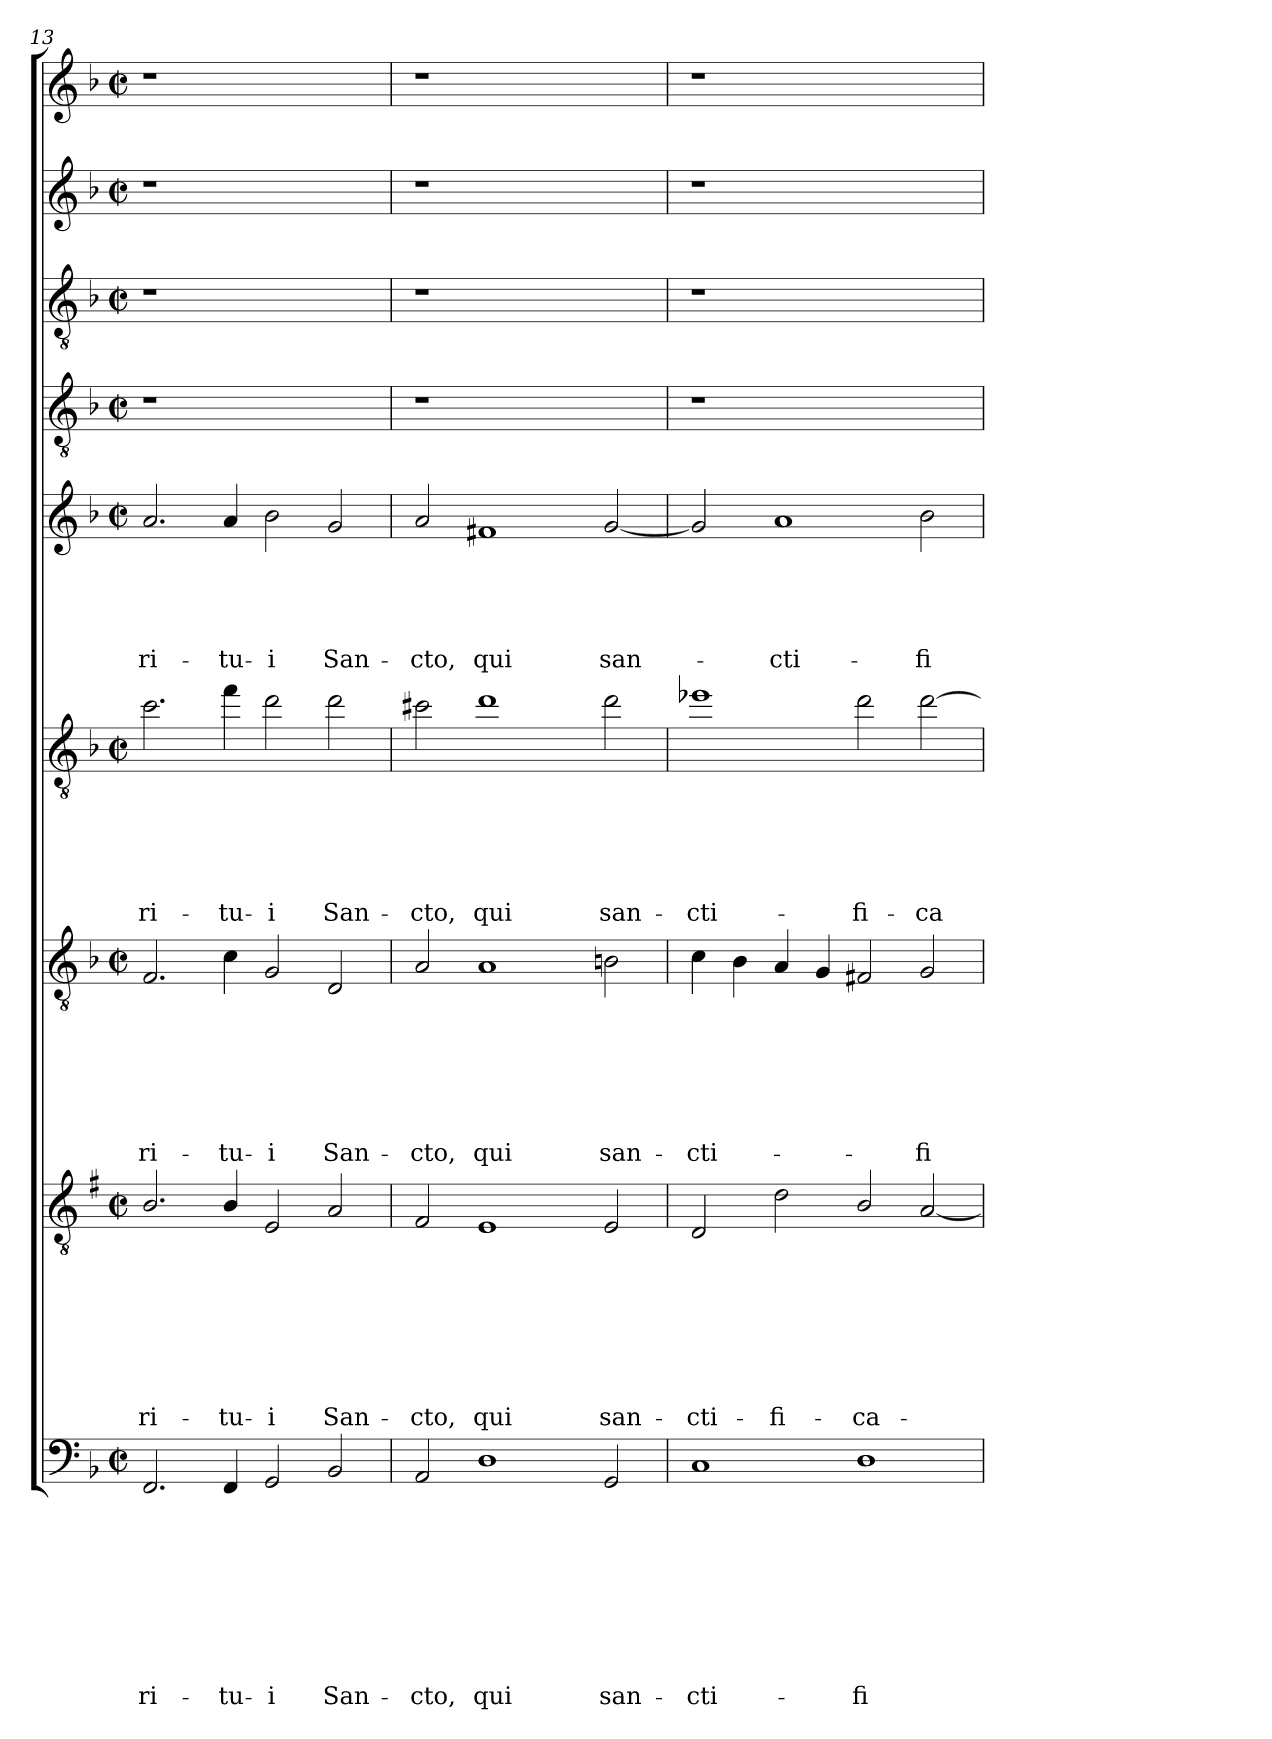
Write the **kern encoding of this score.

**kern	**text	**text	**text	**text	**text	**text	**text	**text	**text	**kern	**text	**text	**text	**text	**text	**text	**text	**text	**kern	**text	**text	**text	**text	**text	**text	**text	**kern	**text	**text	**text	**text	**text	**text	**kern	**text	**text	**text	**text	**text	**kern	**kern	**kern	**kern
*part9	*part9	*part9	*part9	*part9	*part9	*part9	*part9	*part9	*part9	*part8	*part8	*part8	*part8	*part8	*part8	*part8	*part8	*part8	*part7	*part7	*part7	*part7	*part7	*part7	*part7	*part7	*part6	*part6	*part6	*part6	*part6	*part6	*part6	*part5	*part5	*part5	*part5	*part5	*part5	*part4	*part3	*part2	*part1
*staff9	*staff9	*staff9	*staff9	*staff9	*staff9	*staff9	*staff9	*staff9	*staff9	*staff8	*staff8	*staff8	*staff8	*staff8	*staff8	*staff8	*staff8	*staff8	*staff7	*staff7	*staff7	*staff7	*staff7	*staff7	*staff7	*staff7	*staff6	*staff6	*staff6	*staff6	*staff6	*staff6	*staff6	*staff5	*staff5	*staff5	*staff5	*staff5	*staff5	*staff4	*staff3	*staff2	*staff1
!!LO:PB:g=z
*clefF4	*	*	*	*	*	*	*	*	*	*clefGv2	*	*	*	*	*	*	*	*	*clefGv2	*	*	*	*	*	*	*	*clefGv2	*	*	*	*	*	*	*clefG2	*	*	*	*	*	*clefGv2	*clefGv2	*clefG2	*clefG2
*	*	*	*	*	*	*	*	*	*	*ITrd1c2	*	*	*	*	*	*	*	*	*	*	*	*	*	*	*	*	*ITrd8c14	*	*	*	*	*	*	*	*	*	*	*	*	*	*	*	*
*k[b-]	*	*	*	*	*	*	*	*	*	*k[b-]	*	*	*	*	*	*	*	*	*k[b-]	*	*	*	*	*	*	*	*k[b-]	*	*	*	*	*	*	*k[b-]	*	*	*	*	*	*k[b-]	*k[b-]	*k[b-]	*k[b-]
*F:	*	*	*	*	*	*	*	*	*	*F:	*	*	*	*	*	*	*	*	*F:	*	*	*	*	*	*	*	*F:	*	*	*	*	*	*	*F:	*	*	*	*	*	*F:	*F:	*F:	*F:
*M2/2	*	*	*	*	*	*	*	*	*	*M2/2	*	*	*	*	*	*	*	*	*M2/2	*	*	*	*	*	*	*	*M2/2	*	*	*	*	*	*	*M2/2	*	*	*	*	*	*M2/2	*M2/2	*M2/2	*M2/2
*met(c|)	*	*	*	*	*	*	*	*	*	*met(c|)	*	*	*	*	*	*	*	*	*met(c|)	*	*	*	*	*	*	*	*met(c|)	*	*	*	*	*	*	*met(c|)	*	*	*	*	*	*met(c|)	*met(c|)	*met(c|)	*met(c|)
=13	=13	=13	=13	=13	=13	=13	=13	=13	=13	=13	=13	=13	=13	=13	=13	=13	=13	=13	=13	=13	=13	=13	=13	=13	=13	=13	=13	=13	=13	=13	=13	=13	=13	=13	=13	=13	=13	=13	=13	=13	=13	=13	=13
!	!	!	!	!	!	!	!	!	!LO:LY:b	!	!	!	!	!	!	!	!	!LO:LY:b	!	!	!	!	!	!	!	!LO:LY:b	!	!	!	!	!	!	!LO:LY:b	!	!	!	!	!	!LO:LY:b	!	!	!	!
2.FF/	.	.	.	.	.	.	.	.	-ri-	2.A/	.	.	.	.	.	.	.	-ri-	2.F/	.	.	.	.	.	.	-ri-	2.c\	.	.	.	.	.	-ri-	2.a/	.	.	.	.	-ri-	1r	1r	1r	1r
!	!	!	!	!	!	!	!	!	!LO:LY:b	!	!	!	!	!	!	!	!	!LO:LY:b	!	!	!	!	!	!	!	!LO:LY:b	!	!	!	!	!	!	!LO:LY:b	!	!	!	!	!	!LO:LY:b	!	!	!	!
4FF/	.	.	.	.	.	.	.	.	-tu-	4A/	.	.	.	.	.	.	.	-tu-	4c\	.	.	.	.	.	.	-tu-	4f\	.	.	.	.	.	-tu-	4a/	.	.	.	.	-tu-	.	.	.	.
!	!	!	!	!	!	!	!	!	!LO:LY:b	!	!	!	!	!	!	!	!	!LO:LY:b	!	!	!	!	!	!	!	!LO:LY:b	!	!	!	!	!	!	!LO:LY:b	!	!	!	!	!	!LO:LY:b	!	!	!	!
2GG/	.	.	.	.	.	.	.	.	-i	2D/	.	.	.	.	.	.	.	-i	2G/	.	.	.	.	.	.	-i	2d\	.	.	.	.	.	-i	2b-\	.	.	.	.	-i	1ryy	1ryy	1ryy	1ryy
!	!	!	!	!	!	!	!	!	!LO:LY:b	!	!	!	!	!	!	!	!	!LO:LY:b	!	!	!	!	!	!	!	!LO:LY:b	!	!	!	!	!	!	!LO:LY:b	!	!	!	!	!	!LO:LY:b	!	!	!	!
2BB-/	.	.	.	.	.	.	.	.	San-	2G/	.	.	.	.	.	.	.	San-	2D/	.	.	.	.	.	.	San-	2d\	.	.	.	.	.	San-	2g/	.	.	.	.	San-	.	.	.	.
=14	=14	=14	=14	=14	=14	=14	=14	=14	=14	=14	=14	=14	=14	=14	=14	=14	=14	=14	=14	=14	=14	=14	=14	=14	=14	=14	=14	=14	=14	=14	=14	=14	=14	=14	=14	=14	=14	=14	=14	=14	=14	=14	=14
!	!	!	!	!	!	!	!	!	!LO:LY:b	!	!	!	!	!	!	!	!	!LO:LY:b	!	!	!	!	!	!	!	!LO:LY:b	!	!	!	!	!	!	!LO:LY:b	!	!	!	!	!	!LO:LY:b	!	!	!	!
2AA/	.	.	.	.	.	.	.	.	-cto,	2E/	.	.	.	.	.	.	.	-cto,	2A/	.	.	.	.	.	.	-cto,	2c#X\	.	.	.	.	.	-cto,	2a/	.	.	.	.	-cto,	1r	1r	1r	1r
!	!	!	!	!	!	!	!	!	!LO:LY:b	!	!	!	!	!	!	!	!	!LO:LY:b	!	!	!	!	!	!	!	!LO:LY:b	!	!	!	!	!	!	!LO:LY:b	!	!	!	!	!	!LO:LY:b	!	!	!	!
1D	.	.	.	.	.	.	.	.	qui	1D	.	.	.	.	.	.	.	qui	1A	.	.	.	.	.	.	qui	1d	.	.	.	.	.	qui	1f#X	.	.	.	.	qui	.	.	.	.
.	.	.	.	.	.	.	.	.	.	.	.	.	.	.	.	.	.	.	.	.	.	.	.	.	.	.	.	.	.	.	.	.	.	.	.	.	.	.	.	1ryy	1ryy	1ryy	1ryy
!	!	!	!	!	!	!	!	!	!LO:LY:b	!	!	!	!	!	!	!	!	!LO:LY:b	!	!	!	!	!	!	!	!LO:LY:b	!	!	!	!	!	!	!LO:LY:b	!	!	!	!	!	!LO:LY:b	!	!	!	!
2GG/	.	.	.	.	.	.	.	.	san-	2D/	.	.	.	.	.	.	.	san-	2Bn\	.	.	.	.	.	.	san-	2d\	.	.	.	.	.	san-	[2g/	.	.	.	.	san-	.	.	.	.
=15	=15	=15	=15	=15	=15	=15	=15	=15	=15	=15	=15	=15	=15	=15	=15	=15	=15	=15	=15	=15	=15	=15	=15	=15	=15	=15	=15	=15	=15	=15	=15	=15	=15	=15	=15	=15	=15	=15	=15	=15	=15	=15	=15
!	!	!	!	!	!	!	!	!	!LO:LY:b	!	!	!	!	!	!	!	!	!LO:LY:b	!	!	!	!	!	!	!	!LO:LY:b	!	!	!	!	!	!	!LO:LY:b	!	!	!	!	!	!	!	!	!	!
1C	.	.	.	.	.	.	.	.	-cti-	2C/	.	.	.	.	.	.	.	-cti-	4c\	.	.	.	.	.	.	-cti-	1e-X	.	.	.	.	.	-cti-	2g/]	.	.	.	.	.	1r	1r	1r	1r
.	.	.	.	.	.	.	.	.	.	.	.	.	.	.	.	.	.	.	4B-\	.	.	.	.	.	.	.	.	.	.	.	.	.	.	.	.	.	.	.	.	.	.	.	.
!	!	!	!	!	!	!	!	!	!	!	!	!	!	!	!	!	!	!LO:LY:b	!	!	!	!	!	!	!	!	!	!	!	!	!	!	!	!	!	!	!	!	!LO:LY:b	!	!	!	!
.	.	.	.	.	.	.	.	.	.	2c\	.	.	.	.	.	.	.	-fi-	4A/	.	.	.	.	.	.	.	.	.	.	.	.	.	.	1a	.	.	.	.	-cti-	.	.	.	.
.	.	.	.	.	.	.	.	.	.	.	.	.	.	.	.	.	.	.	4G/	.	.	.	.	.	.	.	.	.	.	.	.	.	.	.	.	.	.	.	.	.	.	.	.
!	!	!	!	!	!	!	!	!	!LO:LY:b	!	!	!	!	!	!	!	!	!LO:LY:b	!	!	!	!	!	!	!	!	!	!	!	!	!	!	!LO:LY:b	!	!	!	!	!	!	!	!	!	!
1D	.	.	.	.	.	.	.	.	-fi-	2A/	.	.	.	.	.	.	.	-ca-	2F#X/	.	.	.	.	.	.	.	2d\	.	.	.	.	.	-fi-	.	.	.	.	.	.	1ryy	1ryy	1ryy	1ryy
!	!	!	!	!	!	!	!	!	!	!	!	!	!	!	!	!	!	!	!	!	!	!	!	!	!	!LO:LY:b	!	!	!	!	!	!	!LO:LY:b	!	!	!	!	!	!LO:LY:b	!	!	!	!
.	.	.	.	.	.	.	.	.	.	[2G/	.	.	.	.	.	.	.	.	2G/	.	.	.	.	.	.	-fi-	[2d\	.	.	.	.	.	-ca-	2b-\	.	.	.	.	-fi-	.	.	.	.
=	=	=	=	=	=	=	=	=	=	=	=	=	=	=	=	=	=	=	=	=	=	=	=	=	=	=	=	=	=	=	=	=	=	=	=	=	=	=	=	=	=	=	=
*-	*-	*-	*-	*-	*-	*-	*-	*-	*-	*-	*-	*-	*-	*-	*-	*-	*-	*-	*-	*-	*-	*-	*-	*-	*-	*-	*-	*-	*-	*-	*-	*-	*-	*-	*-	*-	*-	*-	*-	*-	*-	*-	*-
